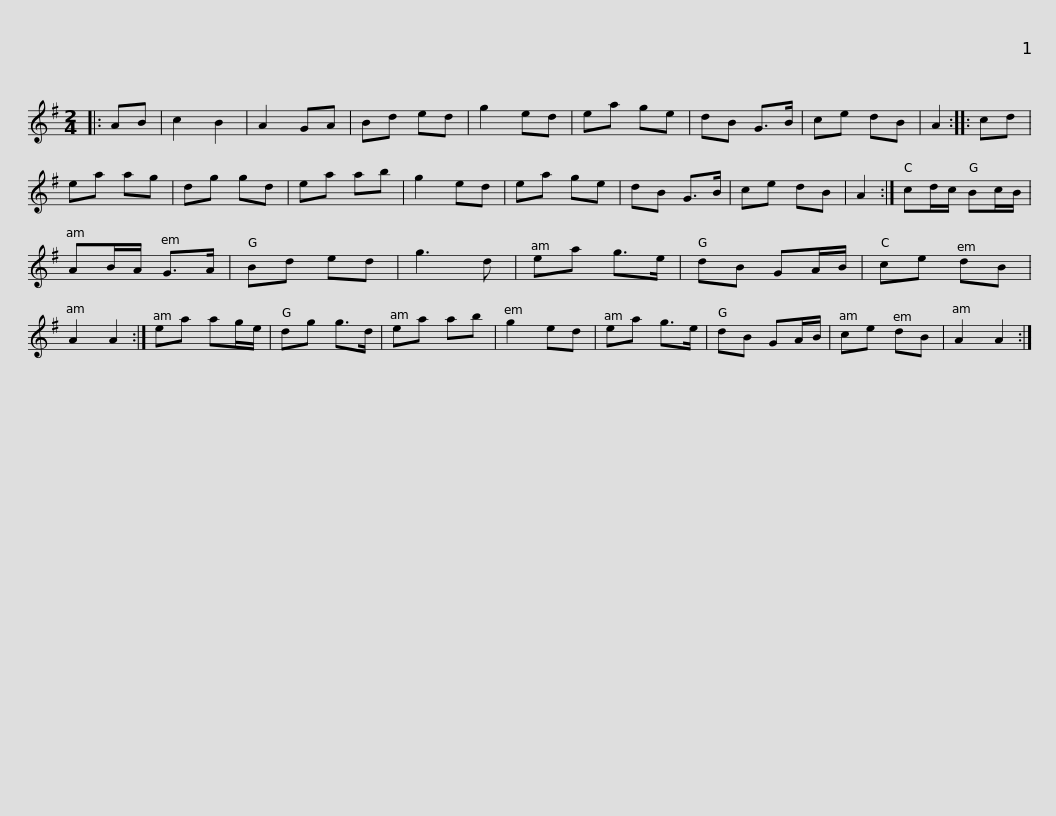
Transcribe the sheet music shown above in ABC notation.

X:1
L:1/8
M:2/4
I:linebreak $
K:G
V:1 treble
V:1
|: AB | c2 B2 | A2 GA | Bd ed | g2 ed | %5
 ea ge | dB G>B | ce dB | A2 :: cd | %10
 ea ag | dg gd |$ ea ab | g2 ed | ea ge | %15
 dB G>B | ce dB | A2 :| cd/c/ Bc/B/ | AB/A/ G>A | %20
 Bd ed | g3 d | ea g>e |$ dB GA/B/ | ce dB | %25
 A2 A2 :| ea ag/e/ | dg g>d | ea ab | g2 ed | %30
 ea g>e | dB GA/B/ | ce dB |$ A2 A2 :| %34
